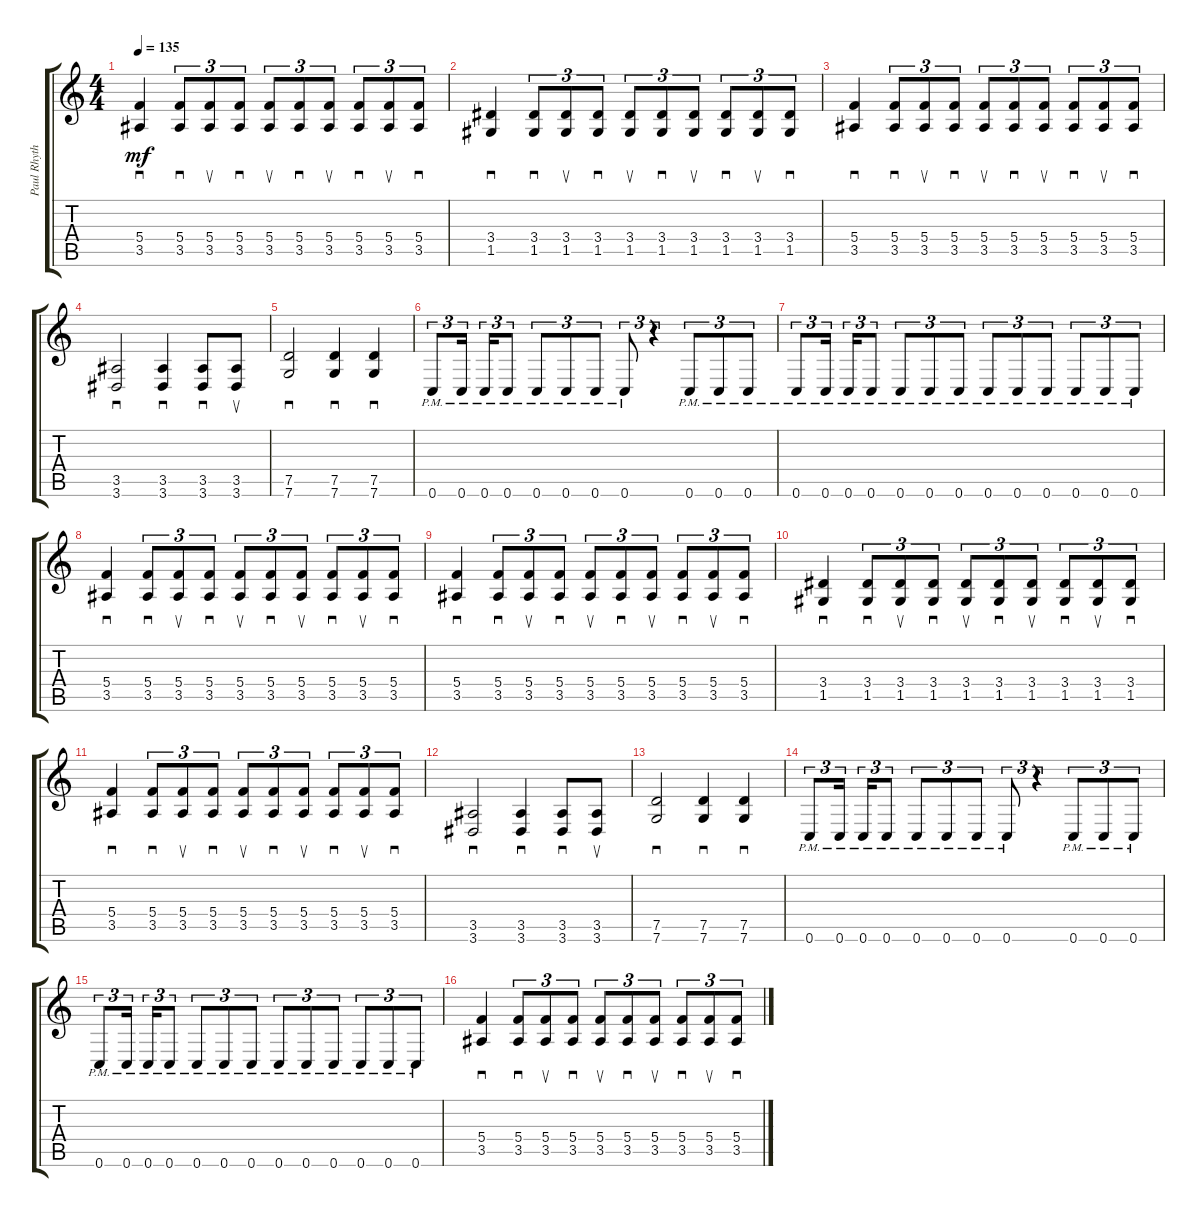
\track ("Paul Rhythm" "Paul Rhyth") {instrument distortionguitar}
\staff {score tabs}
\tuning (D4 A3 F3 C3 G2 C2) {hide}
\ts (4 4)
\tempo 135
\clef g2
\ks c
(5.4 3.5).4{sd dy mf} (5.4 3.5).8{sd tu (3 2)} (5.4 3.5).8{su tu (3 2)} (5.4 3.5).8{sd tu (3 2)} (5.4 3.5).8{su tu (3 2)} (5.4 3.5).8{sd tu (3 2)} (5.4 3.5).8{su tu (3 2)} (5.4 3.5).8{sd tu (3 2)} (5.4 3.5).8{su tu (3 2)} (5.4 3.5).8{sd tu (3 2)} |
(3.4 1.5).4{sd} (3.4 1.5).8{sd tu (3 2)} (3.4 1.5).8{su tu (3 2)} (3.4 1.5).8{sd tu (3 2)} (3.4 1.5).8{su tu (3 2)} (3.4 1.5).8{sd tu (3 2)} (3.4 1.5).8{su tu (3 2)} (3.4 1.5).8{sd tu (3 2)} (3.4 1.5).8{su tu (3 2)} (3.4 1.5).8{sd tu (3 2)} |
(5.4 3.5).4{sd} (5.4 3.5).8{sd tu (3 2)} (5.4 3.5).8{su tu (3 2)} (5.4 3.5).8{sd tu (3 2)} (5.4 3.5).8{su tu (3 2)} (5.4 3.5).8{sd tu (3 2)} (5.4 3.5).8{su tu (3 2)} (5.4 3.5).8{sd tu (3 2)} (5.4 3.5).8{su tu (3 2)} (5.4 3.5).8{sd tu (3 2)} |
(3.5 3.6).2{sd} (3.5 3.6).4{sd} (3.5 3.6).8{sd} (3.5 3.6).8{su} |
(7.5 7.6).2{sd} (7.5 7.6).4{sd} (7.5 7.6).4{sd} |
0.6{pm}.8{tu (3 2)} 0.6{pm}.16{tu (3 2)} 0.6{pm}.16{tu (3 2)} 0.6{pm}.8{tu (3 2)} 0.6{pm}.8{tu (3 2)} 0.6{pm}.8{tu (3 2)} 0.6{pm}.8{tu (3 2)} 0.6{pm}.8{tu (3 2)} r.4{tu (3 2)} 0.6{pm}.8{tu (3 2)} 0.6{pm}.8{tu (3 2)} 0.6{pm}.8{tu (3 2)} |
0.6{pm}.8{tu (3 2)} 0.6{pm}.16{tu (3 2)} 0.6{pm}.16{tu (3 2)} 0.6{pm}.8{tu (3 2)} 0.6{pm}.8{tu (3 2)} 0.6{pm}.8{tu (3 2)} 0.6{pm}.8{tu (3 2)} 0.6{pm}.8{tu (3 2)} 0.6{pm}.8{tu (3 2)} 0.6{pm}.8{tu (3 2)} 0.6{pm}.8{tu (3 2)} 0.6{pm}.8{tu (3 2)} 0.6{pm}.8{tu (3 2)} |
(5.4 3.5).4{sd} (5.4 3.5).8{sd tu (3 2)} (5.4 3.5).8{su tu (3 2)} (5.4 3.5).8{sd tu (3 2)} (5.4 3.5).8{su tu (3 2)} (5.4 3.5).8{sd tu (3 2)} (5.4 3.5).8{su tu (3 2)} (5.4 3.5).8{sd tu (3 2)} (5.4 3.5).8{su tu (3 2)} (5.4 3.5).8{sd tu (3 2)} |
(5.4 3.5).4{sd} (5.4 3.5).8{sd tu (3 2)} (5.4 3.5).8{su tu (3 2)} (5.4 3.5).8{sd tu (3 2)} (5.4 3.5).8{su tu (3 2)} (5.4 3.5).8{sd tu (3 2)} (5.4 3.5).8{su tu (3 2)} (5.4 3.5).8{sd tu (3 2)} (5.4 3.5).8{su tu (3 2)} (5.4 3.5).8{sd tu (3 2)} |
(3.4 1.5).4{sd} (3.4 1.5).8{sd tu (3 2)} (3.4 1.5).8{su tu (3 2)} (3.4 1.5).8{sd tu (3 2)} (3.4 1.5).8{su tu (3 2)} (3.4 1.5).8{sd tu (3 2)} (3.4 1.5).8{su tu (3 2)} (3.4 1.5).8{sd tu (3 2)} (3.4 1.5).8{su tu (3 2)} (3.4 1.5).8{sd tu (3 2)} |
(5.4 3.5).4{sd} (5.4 3.5).8{sd tu (3 2)} (5.4 3.5).8{su tu (3 2)} (5.4 3.5).8{sd tu (3 2)} (5.4 3.5).8{su tu (3 2)} (5.4 3.5).8{sd tu (3 2)} (5.4 3.5).8{su tu (3 2)} (5.4 3.5).8{sd tu (3 2)} (5.4 3.5).8{su tu (3 2)} (5.4 3.5).8{sd tu (3 2)} |
(3.5 3.6).2{sd} (3.5 3.6).4{sd} (3.5 3.6).8{sd} (3.5 3.6).8{su} |
(7.5 7.6).2{sd} (7.5 7.6).4{sd} (7.5 7.6).4{sd} |
0.6{pm}.8{tu (3 2)} 0.6{pm}.16{tu (3 2)} 0.6{pm}.16{tu (3 2)} 0.6{pm}.8{tu (3 2)} 0.6{pm}.8{tu (3 2)} 0.6{pm}.8{tu (3 2)} 0.6{pm}.8{tu (3 2)} 0.6{pm}.8{tu (3 2)} r.4{tu (3 2)} 0.6{pm}.8{tu (3 2)} 0.6{pm}.8{tu (3 2)} 0.6{pm}.8{tu (3 2)} |
0.6{pm}.8{tu (3 2)} 0.6{pm}.16{tu (3 2)} 0.6{pm}.16{tu (3 2)} 0.6{pm}.8{tu (3 2)} 0.6{pm}.8{tu (3 2)} 0.6{pm}.8{tu (3 2)} 0.6{pm}.8{tu (3 2)} 0.6{pm}.8{tu (3 2)} 0.6{pm}.8{tu (3 2)} 0.6{pm}.8{tu (3 2)} 0.6{pm}.8{tu (3 2)} 0.6{pm}.8{tu (3 2)} 0.6{pm}.8{tu (3 2)} |
(5.4 3.5).4{sd} (5.4 3.5).8{sd tu (3 2)} (5.4 3.5).8{su tu (3 2)} (5.4 3.5).8{sd tu (3 2)} (5.4 3.5).8{su tu (3 2)} (5.4 3.5).8{sd tu (3 2)} (5.4 3.5).8{su tu (3 2)} (5.4 3.5).8{sd tu (3 2)} (5.4 3.5).8{su tu (3 2)} (5.4 3.5).8{sd tu (3 2)}
